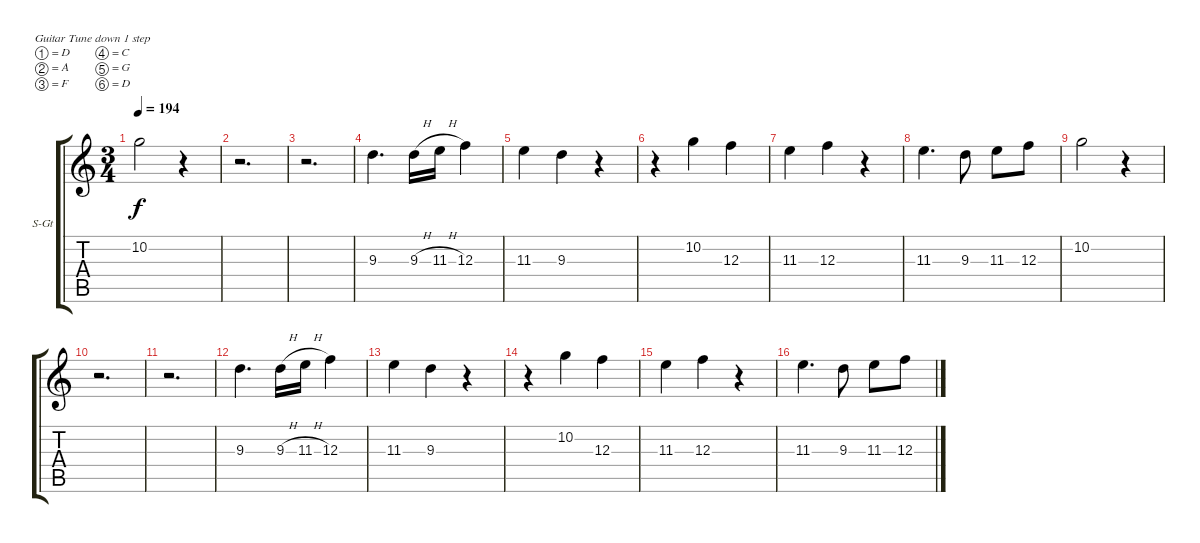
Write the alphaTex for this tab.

\defaultSystemsLayout 4
\bracketExtendMode groupsimilarinstruments
\firstSystemTrackNameOrientation horizontal
\otherSystemsTrackNameOrientation horizontal
\track ("Guitar 2" "S-Gt") {instrument acousticguitarsteel}
\staff {score tabs}
\tuning (D4 A3 F3 C3 G2 D2)
\ts (3 4)
\tempo 194
\clef g2
\ks c
10.2.2{dy f} r.4 |
r.2{d} |
r.2{d} |
9.3.4{d} 9.3{h}.16 11.3{h}.16 12.3.4 |
11.3.4 9.3.4 r.4 |
r.4 10.2.4 12.3.4 |
11.3.4 12.3.4 r.4 |
11.3.4{d} 9.3.8 11.3.8 12.3.8 |
10.2.2 r.4 |
r.2{d} |
r.2{d} |
9.3.4{d} 9.3{h}.16 11.3{h}.16 12.3.4 |
11.3.4 9.3.4 r.4 |
r.4 10.2.4 12.3.4 |
11.3.4 12.3.4 r.4 |
11.3.4{d} 9.3.8 11.3.8 12.3.8
